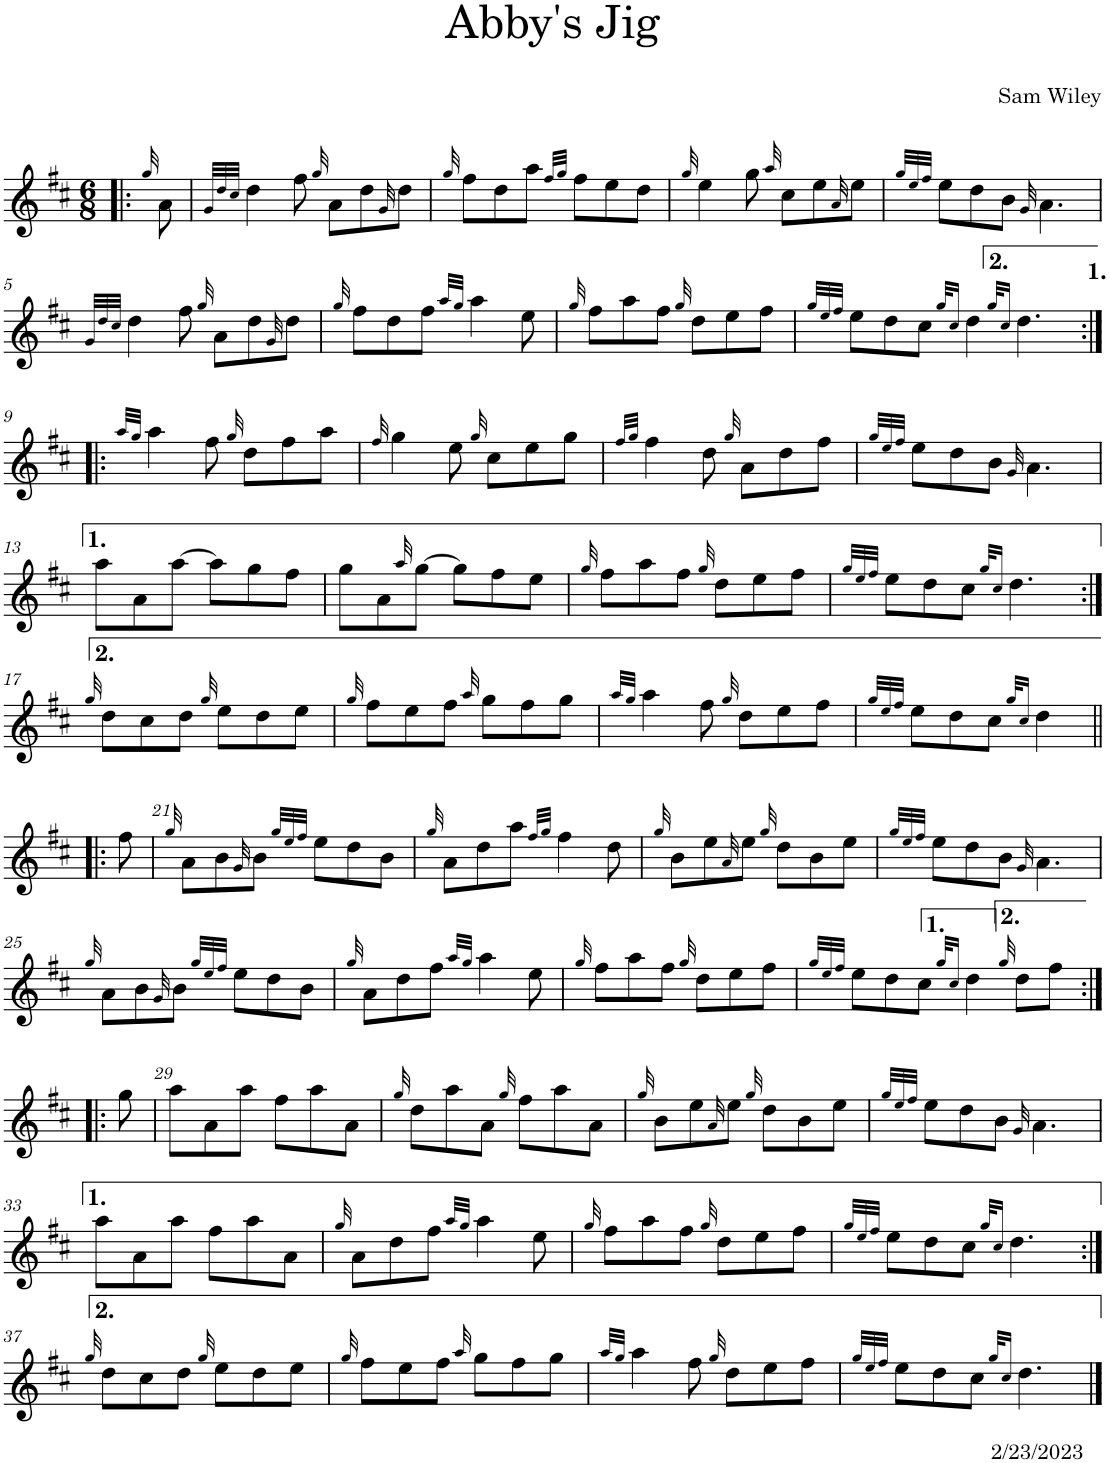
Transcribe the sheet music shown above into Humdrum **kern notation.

**kern
*part1
*staff1
*I"Oboe
*I'Ob.
*clefG2
*k[f#c#]
*M6/8
=!|:
32qgg/
8a\
=1
32qg/LLL
32qdd/
32qcc#/JJJ
4dd\
8ff#\
32qgg/
8a\L
8dd\
32qg/
8dd\J
=2
32qgg/
8ff#\L
8dd\
8aa\J
32qff#/LLL
32qgg/JJJ
8ff#\L
8ee\
8dd\J
=3
32qgg/
4ee\
8gg\
32qaa/
8cc#\L
8ee\
32qa/
8ee\J
=4
32qgg/LLL
32qee/
32qff#/JJJ
8ee\L
8dd\
8b\J
32qg/
4.a\
!!LO:LB:g=z
=5
32qg/LLL
32qdd/
32qcc#/JJJ
4dd\
8ff#\
32qgg/
8a\L
8dd\
32qg/
8dd\J
=6
32qgg/
8ff#\L
8dd\
8ff#\J
32qaa/LLL
32qgg/JJJ
4aa\
8ee\
=7
32qgg/
8ff#\L
8aa\
8ff#\J
32qgg/
8dd\L
8ee\
8ff#\J
=8
32qgg/LLL
32qee/
32qff#/JJJ
8ee\L
8dd\
8cc#\J
32qgg/KLL
16qcc#/JJ
4dd\
32qgg/KLL
16qcc#/JJ
[8dd\
!!LO:LB:g=z
=9:|!|:
32qaa/LLL
32qgg/JJJ
4aa\
4dd\]
8ff#\
32qgg/
8dd\L
8ff#\
8aa\J
=10
32qff#/
4gg\
8ee\
32qgg/
8cc#\L
8ee\
8gg\J
=11
32qff#/LLL
32qgg/JJJ
4ff#\
8dd\
32qgg/
8a\L
8dd\
8ff#\J
=12
32qgg/LLL
32qee/
32qff#/JJJ
8ee\L
8dd\
8b\J
32qg/
4.a\
!!LO:LB:g=z
=13
8aa\L
8a\
[8aa\J
8aa\L]
8gg\
8ff#\J
=14
8gg\L
8a\
32qaa/
[8gg\J
8gg\L]
8ff#\
8ee\J
=15
32qgg/
8ff#\L
8aa\
8ff#\J
32qgg/
8dd\L
8ee\
8ff#\J
=16
32qgg/LLL
32qee/
32qff#/JJJ
8ee\L
8dd\
8cc#\J
32qgg/KLL
16qcc#/JJ
4.dd\
!!LO:LB:g=z
=17:|!
32qgg/
8dd\L
8cc#\
8dd\J
32qgg/
8ee\L
8dd\
8ee\J
=18
32qgg/
8ff#\L
8ee\
8ff#\J
32qaa/
8gg\L
8ff#\
8gg\J
=19
32qaa/LLL
32qgg/JJJ
4aa\
8ff#\
32qgg/
8dd\L
8ee\
8ff#\J
=20
32qgg/LLL
32qee/
32qff#/JJJ
8ee\L
8dd\
8cc#\J
32qgg/KLL
16qcc#/JJ
4dd\
!!LO:LB:g=z
=20X1!|:
8ff#\
=21
32qgg/
8a\L
8b\
32qg/
8b\J
32qgg/LLL
32qee/
32qff#/JJJ
8ee\L
8dd\
8b\J
=22
32qgg/
8a\L
8dd\
8aa\J
32qff#/LLL
32qgg/JJJ
4ff#\
8dd\
=23
32qgg/
8b\L
8ee\
32qa/
8ee\J
32qgg/
8dd\L
8b\
8ee\J
=24
32qgg/LLL
32qee/
32qff#/JJJ
8ee\L
8dd\
8b\J
32qg/
4.a\
!!LO:LB:g=z
=25
32qgg/
8a\L
8b\
32qg/
8b\J
32qgg/LLL
32qee/
32qff#/JJJ
8ee\L
8dd\
8b\J
=26
32qgg/
8a\L
8dd\
8ff#\J
32qaa/LLL
32qgg/JJJ
4aa\
8ee\
=27
32qgg/
8ff#\L
8aa\
8ff#\J
32qgg/
8dd\L
8ee\
8ff#\J
=28
32qgg/LLL
32qee/
32qff#/JJJ
8ee\L
8dd\
8cc#\J
32qgg/KLL
16qcc#/JJ
4dd\
32qgg/
8dd\L
8ff#\J
!!LO:LB:g=z
=28X2:|!|:
8gg\
=29
8aa\L
8a\
8aa\J
8ff#\L
8aa\
8a\J
=30
32qgg/
8dd\L
8aa\
8a\J
32qgg/
8ff#\L
8aa\
8a\J
=31
32qgg/
8b\L
8ee\
32qa/
8ee\J
32qgg/
8dd\L
8b\
8ee\J
=32
32qgg/LLL
32qee/
32qff#/JJJ
8ee\L
8dd\
8b\J
32qg/
4.a\
!!LO:LB:g=z
=33
8aa\L
8a\
8aa\J
8ff#\L
8aa\
8a\J
=34
32qgg/
8a\L
8dd\
8ff#\J
32qaa/LLL
32qgg/JJJ
4aa\
8ee\
=35
32qgg/
8ff#\L
8aa\
8ff#\J
32qgg/
8dd\L
8ee\
8ff#\J
=36
32qgg/LLL
32qee/
32qff#/JJJ
8ee\L
8dd\
8cc#\J
32qgg/KLL
16qcc#/JJ
4.dd\
!!LO:LB:g=z
=37:|!
32qgg/
8dd\L
8cc#\
8dd\J
32qgg/
8ee\L
8dd\
8ee\J
=38
32qgg/
8ff#\L
8ee\
8ff#\J
32qaa/
8gg\L
8ff#\
8gg\J
=39
32qaa/LLL
32qgg/JJJ
4aa\
8ff#\
32qgg/
8dd\L
8ee\
8ff#\J
=40
32qgg/LLL
32qee/
32qff#/JJJ
8ee\L
8dd\
8cc#\J
32qgg/KLL
16qcc#/JJ
!LO:TX:b:t=2/23/2023
4.dd\
==
*-
